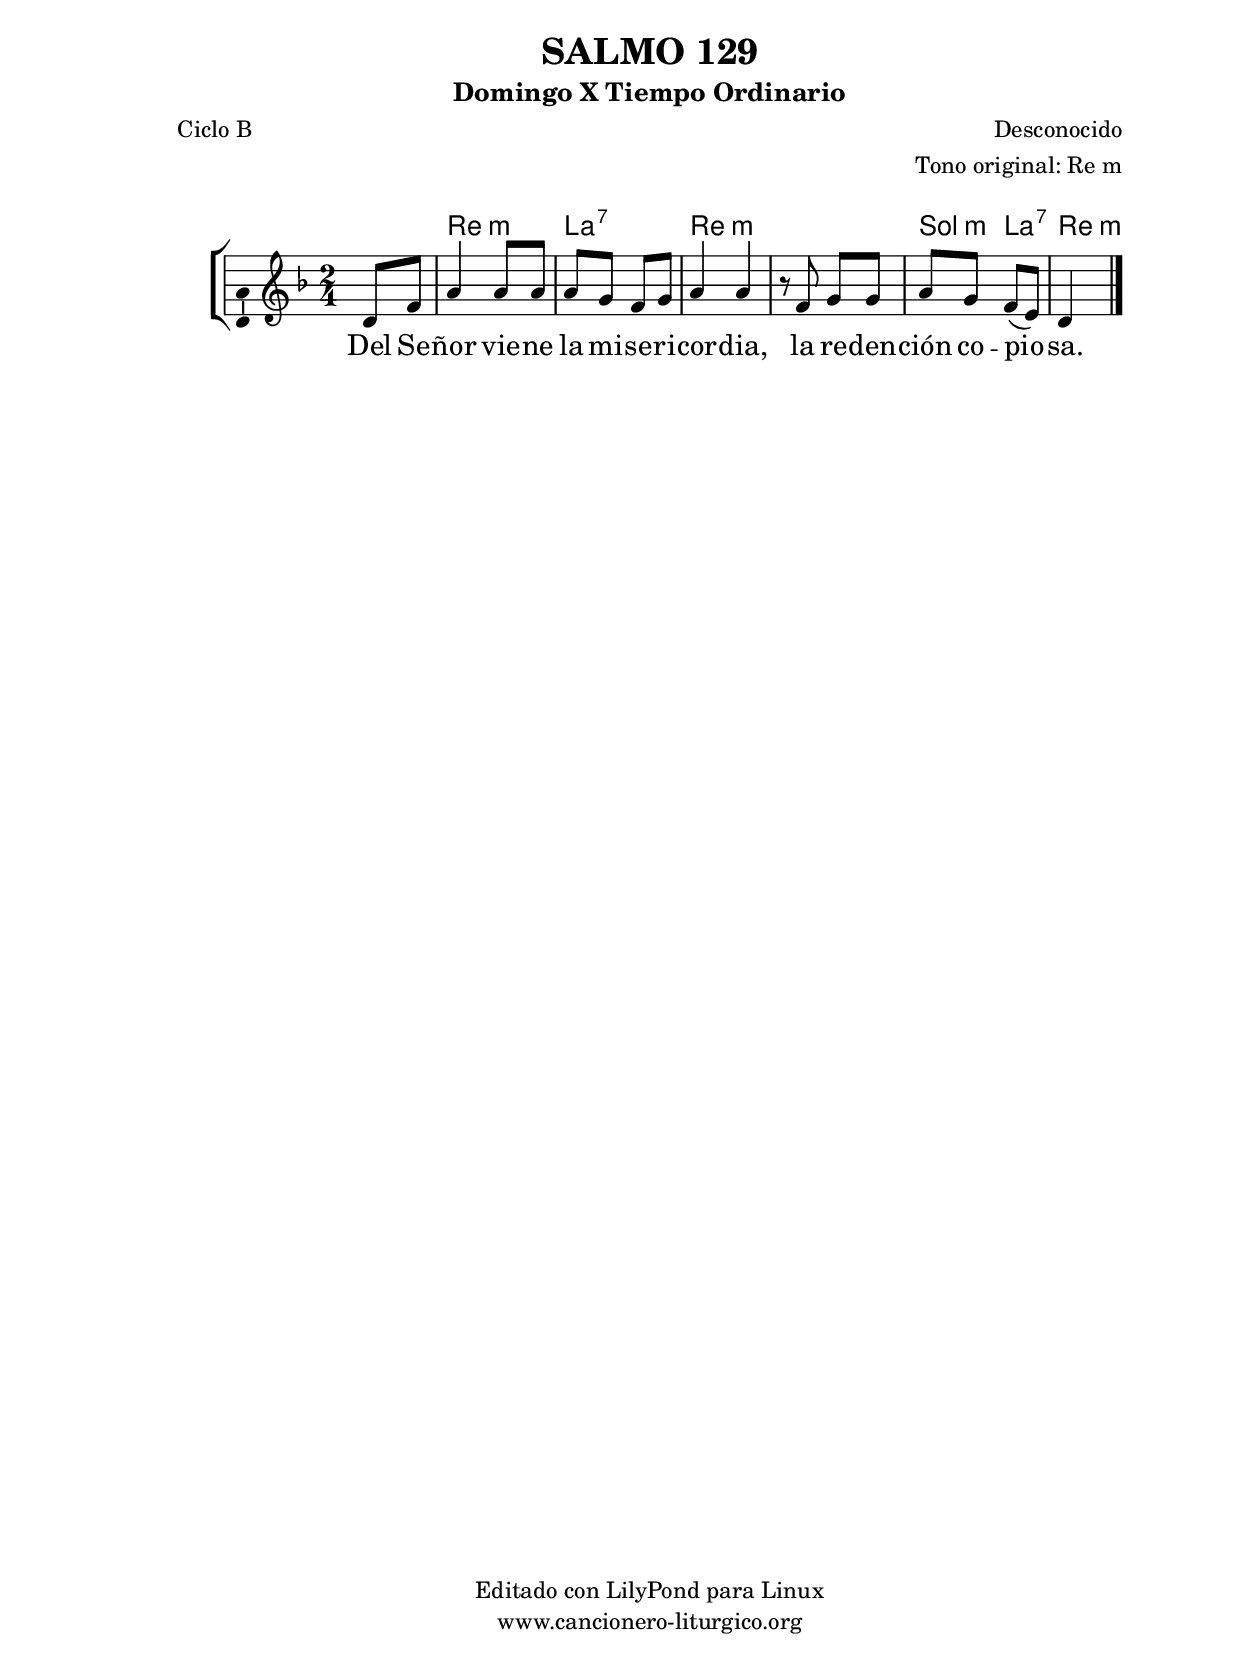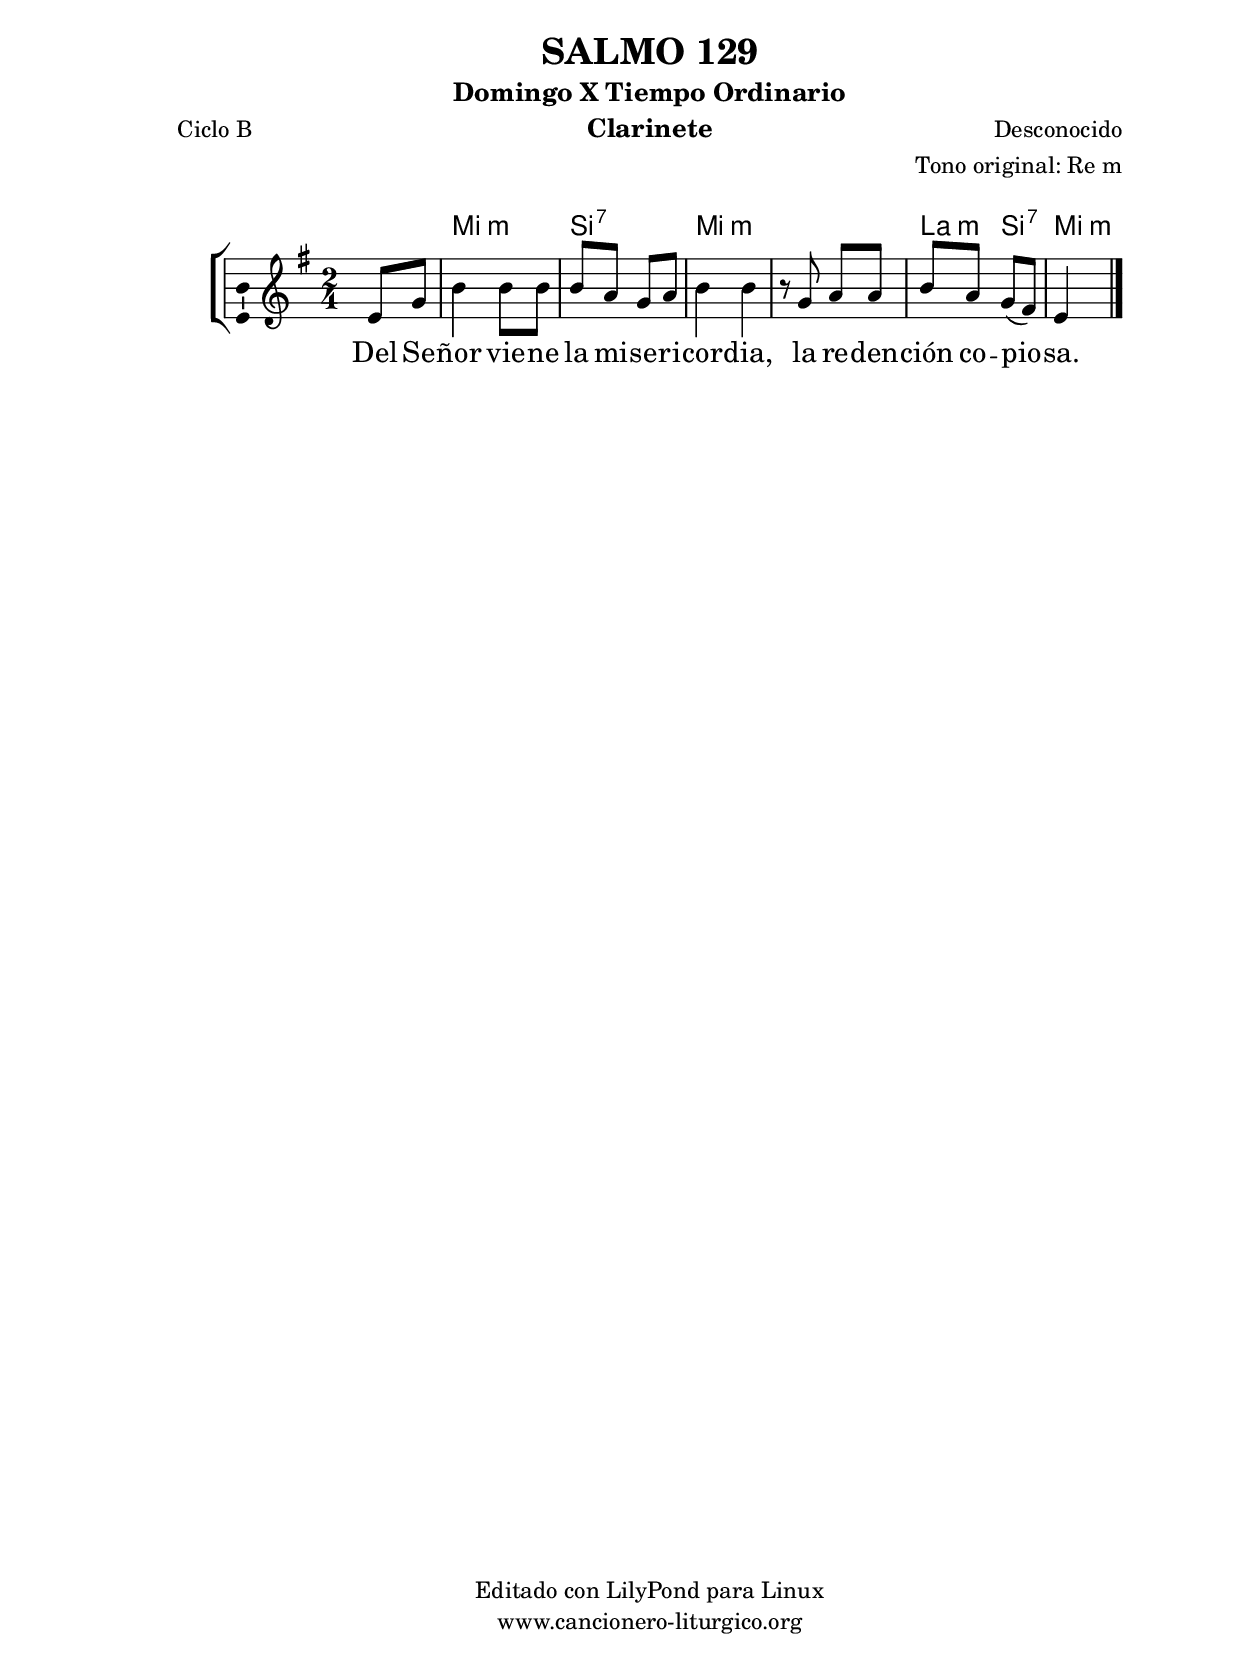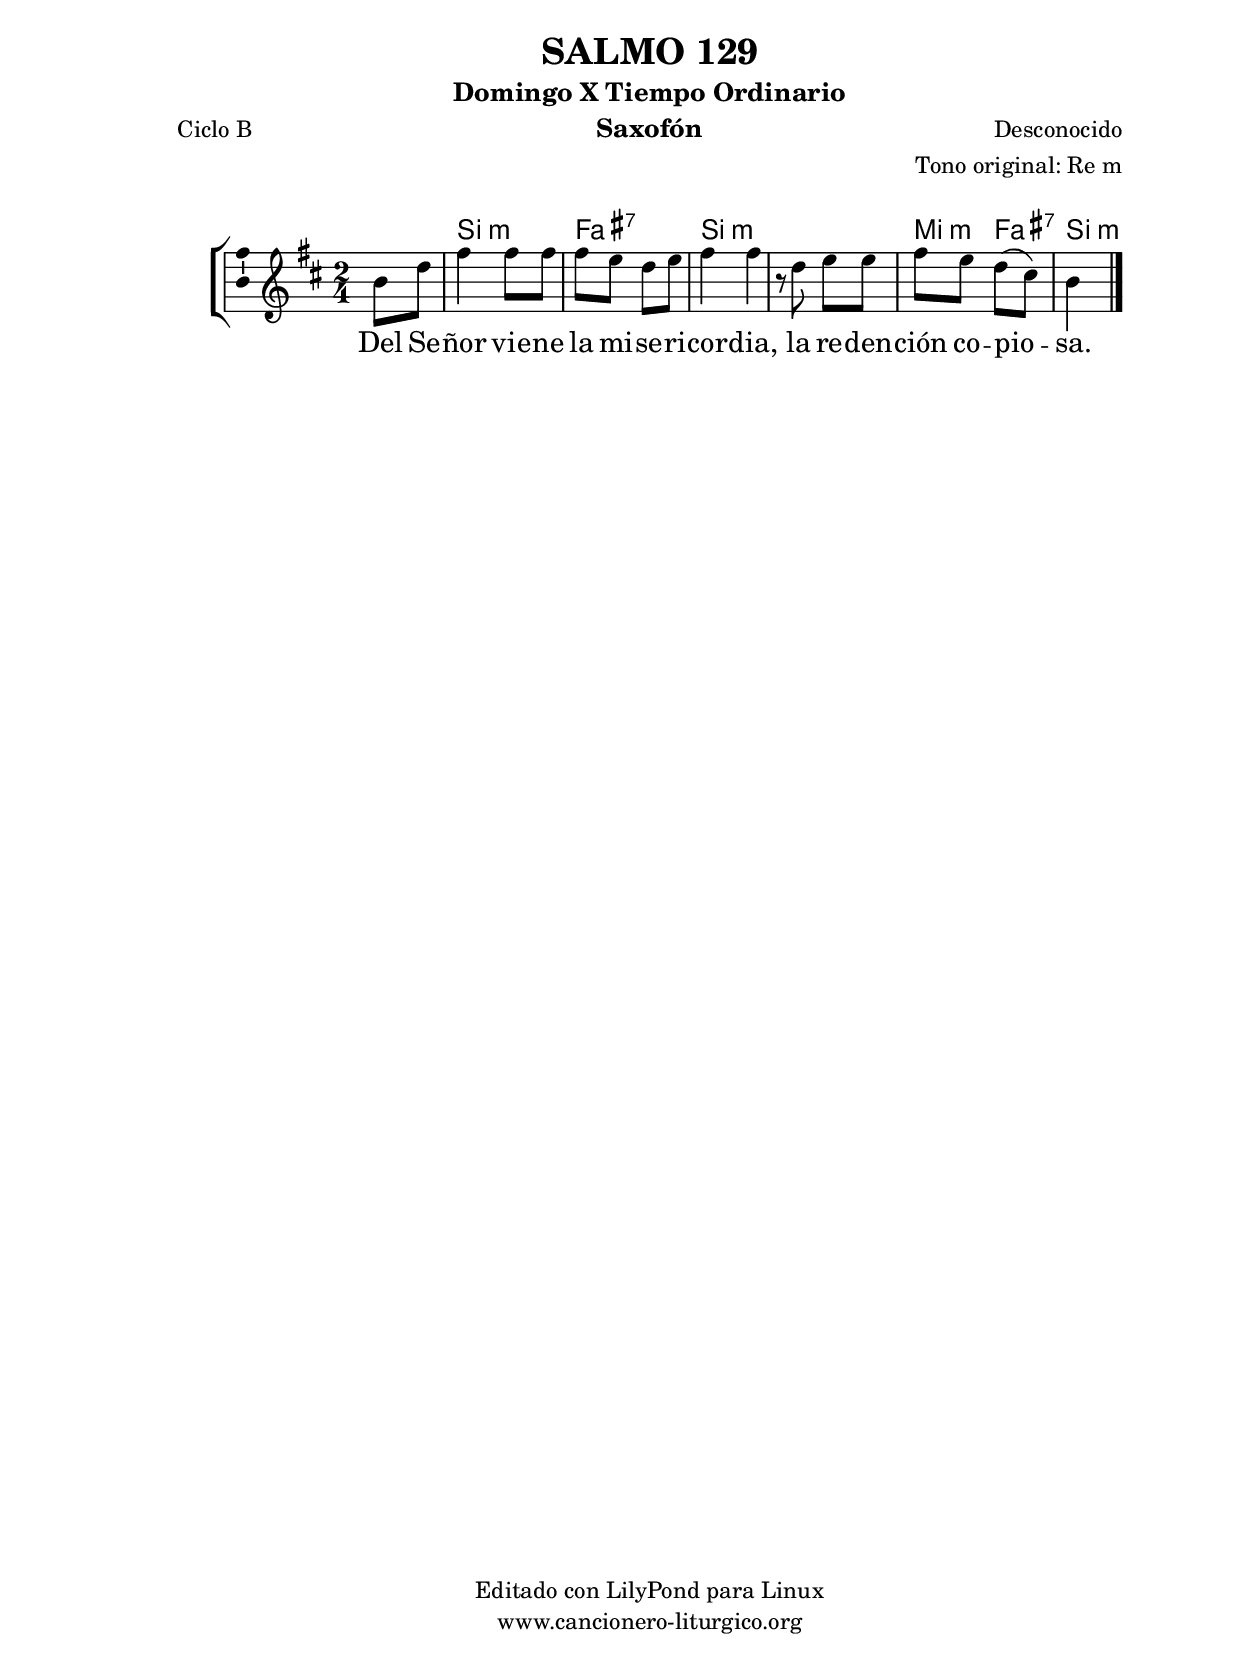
%
%para convertir .midi en .wav:
%timidity filename.midi -Ow -o finename.wav
%
%
%Para convertir de .wav a .mp3:
%lame -h -m j filename.wav
%
%
%para escuchar el midi:
%timidity nombrefichero.midi
%


%versión de lilypond para la que se ha escrito esta partitura:
\version "2.16.0"

	%Tamaño papel
	#(set-default-paper-size "a4")
	%Tamaño partitura
	#(set-global-staff-size 20)
	%No responde al pulsar sobre una nota
	#(ly:set-option 'point-and-click #f)

%parámetros del encabezamiento:
\header {
	title = "SALMO 129"
	subtitle = "Domingo X Tiempo Ordinario"
	composer = "Desconocido"
	poet = "Ciclo B"
	meter = ""
	arranger = "Tono original: Re m"
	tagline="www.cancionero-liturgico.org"
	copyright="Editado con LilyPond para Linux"
	tiempo = "Ordinario"
	usos = "Salmo"
	letra = "Del Señor viene la misericordia, la redención copiosa."
	}

%parámetros asociados al papel:
\paper  {
	oddHeaderMarkup = \markup {\fill-line { \on-the-fly #not-first-page \fromproperty #'header:title \on-the-fly #not-first-page \fromproperty #'header:composer }}
	evenHeaderMarkup = \markup {\fill-line { \fromproperty #'header:composer \fromproperty #'header:title }}
	#(set-paper-size "a4")
	print-page-number = ##f
	first-page-number = 1
	print-first-page-number = ##f
%	head-separation = 3.0 \cm
	top-margin = 2.0 \cm
	bottom-margin = 0.5\cm
%%%	bottom-margin = -1.0\cm
	left-margin = 3.0 \cm
	line-width = 16.0 \cm 
	indent = 8\mm
	interscoreline = 2.\mm
	between-system-space = 15\mm
%	para que las partituras no llenen la hoja:
	ragged-bottom = ##t
%	idem para la última hoja:
	ragged-last-bottom = ##f
%	para que las partituras llenen el ancho del papel:
	ragged-last = ##f
	after-title-space = 2.5 \cm
%page-count=1
%system-count=1

	%Flexible Vertical Spacing
%	markup-markup-spacing =
%	#'((basic-distance . 15) (minimum-distance . 15) (padding . 3))
	markup-system-spacing =
	#'((basic-distance . 15) (minimum-distance . 15) (padding . 3))
	system-system-spacing =
	#'((basic-distance . 15) (minimum-distance . 15) (padding . 3))
	score-system-spacing =
	#'((basic-distance . 15) (minimum-distance . 15) (padding . 5))
%	top-system-spacing = % header
%	#'((basic-distance . 8) (minimum-distance . 0) (padding . 3))
%	top-markup-spacing =
%	#'((basic-distance . 20) (minimum-distance . 20) (padding . 3))
	last-bottom-spacing = % footer
	#'((basic-distance . 5) (minimum-distance . 5) (padding . 3))
%	score-markup-spacing =
%	#'((basic-distance . 16) (minimum-distance . 13) (padding . 3))

	}


%parámetros que afectan a toda la partitura:
global =  {
	%clave de sol (G):
	\clef G
	%armadura:
%	\transpose d ees
	\key d \minor
	\tempo 4=70
	\set Score.tempoHideNote = ##t
	}


acordes = {
	\italianChords
	\chordmode {
%	\transpose d ees
{

s2
d2:m a:7 d:m d:m g4:m a:7 d2:m

	}
	}
}


melodia = 
%	\transpose d ees
{
	\relative c'{

\time 2/4

s4 d8 f
a4 a8 a
a8 g f g
a4 a
r8 f8 g g
a8 g f(e)
d4 s4

	\bar "|."
	}
	}


texto = \lyricmode {
Del Se -- ñor vie -- ne la mi -- se -- ri -- cor -- dia,
la re -- den -- ción co -- pio -- sa.
	}


acordesStaff = \context ChordNames = acordesStaff <<
	\set chordChanges = ##t
	\acordes
	>>


vozStaff = \context Voice = vozStaff
\with {\consists "Ambitus_engraver"}
<<
%	\set Staff.instrumentName = ""
%	\set Staff.shortInstrumentName = ""
%	\set Staff.midiInstrument = #"clarinet"
%	\set Staff.midiInstrument = #"cello"
%	\set Staff.midiInstrument = #"flute"
	\set Staff.midiInstrument = #"electric guitar (jazz)"
%	\set Staff.midiInstrument = #"english horn"
%	\set Staff.midiInstrument = #"violin"
%	\set Staff.midiInstrument = #"glockenspiel"
	\set Staff.midiMinimumVolume = #0.7
	\set Staff.midiMaximumVolume = #0.9
	\global
	\melodia
	>>


textoStaff = \context Lyrics = textoStaff <<
	\lyricsto vozStaff \texto
	>>

\book {
	\score {
		\context ChoirStaff {
			\override StaffGroup.SystemStartBracket #'collapse-height = #1
			\override Score.SystemStartBar #'collapse-height = #1
			<<
			\acordesStaff
			\vozStaff
			\textoStaff
			>>
			}
		\layout {
	    		\context {
				\Lyrics
				\override LyricText #'font-size = #2
				}
	   		 \context {
				\Score
				%fontSize = #3
				\override StaffSymbol #'staff-space = #(magstep +3)
				%\override Beam #'thickness = #0.55
				%\override SpacingSpanner #'spacing-increment = #1.0
				%\override Slur #'height-limit = #1.5
				}
			}
		}
	\score {
		\unfoldRepeats
		\context ChoirStaff {
			<<
			\acordesStaff
			\vozStaff
			>>
			}
		\midi {
	  		\context {
	  			\Score
				tempoWholesPerMinute = #(ly:make-moment 70 4)
				}
			}
		}
	}

%Partitura para clarinete
#(define output-suffix "C")
\book {
	\header{
		instrument = "Clarinete"
		}
	\score {
		\context ChoirStaff {
			\override StaffGroup.SystemStartBracket #'collapse-height = #1
			\override Score.SystemStartBar #'collapse-height = #1
\transpose c d
			<<
			\acordesStaff
			\vozStaff
			\textoStaff
			>>
			}
		\layout {
	    		\context {
				\Lyrics
				\override LyricText #'font-size = #2
				}
	   		 \context {
				\Score
				%fontSize = #3
				\override StaffSymbol #'staff-space = #(magstep +3)
				%\override Beam #'thickness = #0.55
				%\override SpacingSpanner #'spacing-increment = #1.0
				%\override Slur #'height-limit = #1.5
				}
			}
		}
	}

%Partitura para saxofón
#(define output-suffix "S")
\book {
	\header{
		instrument = "Saxofón"
		}
	\score {
		\context ChoirStaff {
			\override StaffGroup.SystemStartBracket #'collapse-height = #1
			\override Score.SystemStartBar #'collapse-height = #1
\transpose c a
			<<
			\acordesStaff
			\vozStaff
			\textoStaff
			>>
			}
		\layout {
	    		\context {
				\Lyrics
				\override LyricText #'font-size = #2
				}
	   		 \context {
				\Score
				%fontSize = #3
				\override StaffSymbol #'staff-space = #(magstep +3)
				%\override Beam #'thickness = #0.55
				%\override SpacingSpanner #'spacing-increment = #1.0
				%\override Slur #'height-limit = #1.5
				}
			}
		}
	}

